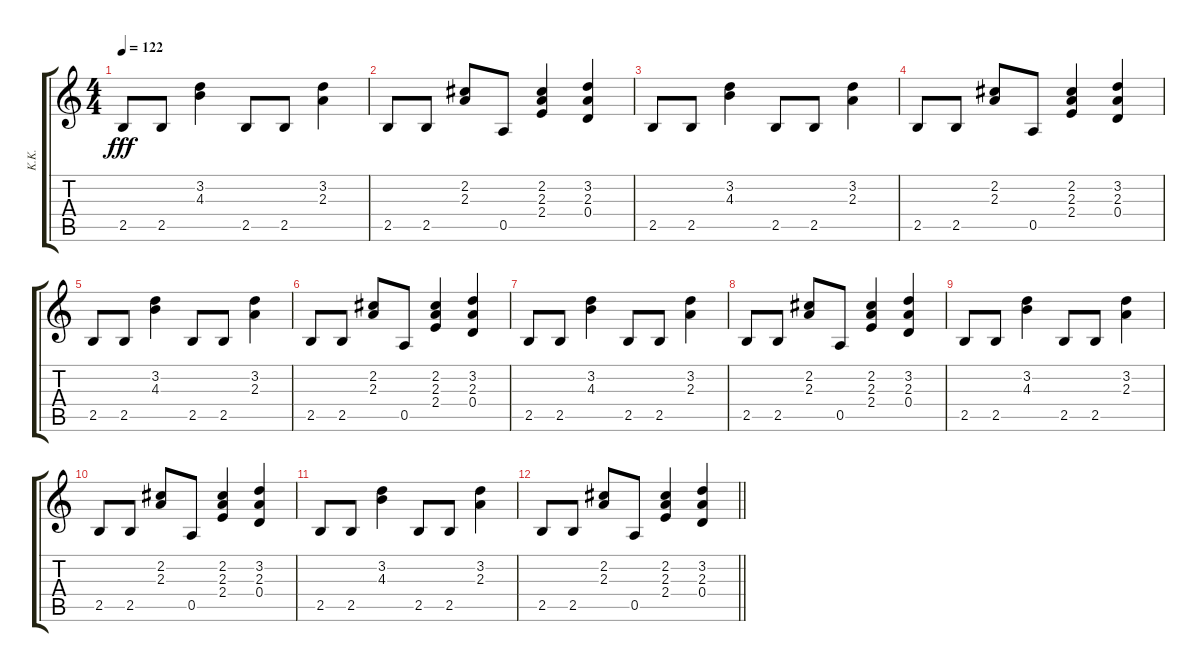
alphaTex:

\track ("K.K." "K.K.") {instrument electricguitarclean}
\staff {score tabs}
\tuning (E4 B3 G3 D3 A2 E2) {hide}
\ts (4 4)
\tempo 122
\clef g2
\ks c
2.5.8{dy fff} 2.5.8 (3.2 4.3).4 2.5.8 2.5.8 (3.2 2.3).4 |
2.5.8 2.5.8 (2.2 2.3).8 0.5.8 (2.2 2.3 2.4).4 (3.2 2.3 0.4).4 |
2.5.8 2.5.8 (3.2 4.3).4 2.5.8 2.5.8 (3.2 2.3).4 |
2.5.8 2.5.8 (2.2 2.3).8 0.5.8 (2.2 2.3 2.4).4 (3.2 2.3 0.4).4 |
2.5.8 2.5.8 (3.2 4.3).4 2.5.8 2.5.8 (3.2 2.3).4 |
2.5.8 2.5.8 (2.2 2.3).8 0.5.8 (2.2 2.3 2.4).4 (3.2 2.3 0.4).4 |
2.5.8 2.5.8 (3.2 4.3).4 2.5.8 2.5.8 (3.2 2.3).4 |
2.5.8 2.5.8 (2.2 2.3).8 0.5.8 (2.2 2.3 2.4).4 (3.2 2.3 0.4).4 |
2.5.8 2.5.8 (3.2 4.3).4 2.5.8 2.5.8 (3.2 2.3).4 |
2.5.8 2.5.8 (2.2 2.3).8 0.5.8 (2.2 2.3 2.4).4 (3.2 2.3 0.4).4 |
2.5.8 2.5.8 (3.2 4.3).4 2.5.8 2.5.8 (3.2 2.3).4 |
\barLineRight lightlight
2.5.8 2.5.8 (2.2 2.3).8 0.5.8 (2.2 2.3 2.4).4 (3.2 2.3 0.4).4
